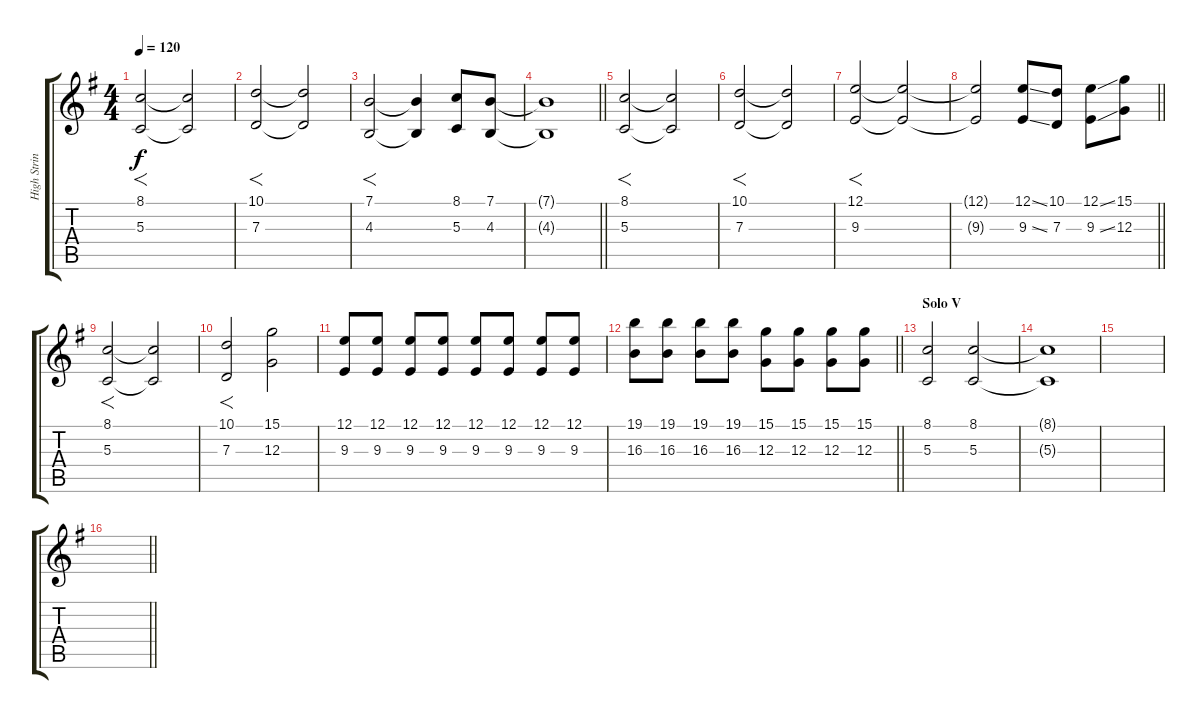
\track ("High Strings Standard" "High Strin") {instrument stringensemble1}
\staff {score tabs}
\tuning (E4 B3 G3 D3 A2 E2) {hide}
\ts (4 4)
\tempo 120
\clef g2
\ks eminor
(8.1 5.3).2{f dy f} (8.1{t} 5.3{t}).2 |
(10.1 7.3).2{f} (10.1{t} 7.3{t}).2 |
(7.1 4.3).2{f} (7.1{t} 4.3{t}).4 (8.1 5.3).8 (7.1 4.3).8 |
\barLineRight lightlight
(7.1{t} 4.3{t}).1 |
\section ("" "")
(8.1 5.3).2{f volume 12 instrument stringensemble1} (8.1{t} 5.3{t}).2 |
(10.1 7.3).2{f} (10.1{t} 7.3{t}).2 |
(12.1 9.3).2{f} (12.1{t} 9.3{t}).2 |
\barLineRight lightlight
(12.1{t} 9.3{t}).2 (12.1{ss} 9.3{ss}).8 (10.1 7.3).8 (12.1{ss} 9.3{ss}).8 (15.1 12.3).8 |
(8.1 5.3).2{f} (8.1{t} 5.3{t}).2 |
(10.1 7.3).2{f} (15.1 12.3).2 |
(12.1 9.3).8 (12.1 9.3).8 (12.1 9.3).8 (12.1 9.3).8 (12.1 9.3).8 (12.1 9.3).8 (12.1 9.3).8 (12.1 9.3).8 |
\barLineRight lightlight
(19.1 16.3).8 (19.1 16.3).8 (19.1 16.3).8 (19.1 16.3).8 (15.1 12.3).8 (15.1 12.3).8 (15.1 12.3).8 (15.1 12.3).8 |
\section ("" "Solo V")
(8.1 5.3).2 (8.1 5.3).2{volume 0} |
(8.1{t} 5.3{t}).1 |
|
\barLineRight lightlight
